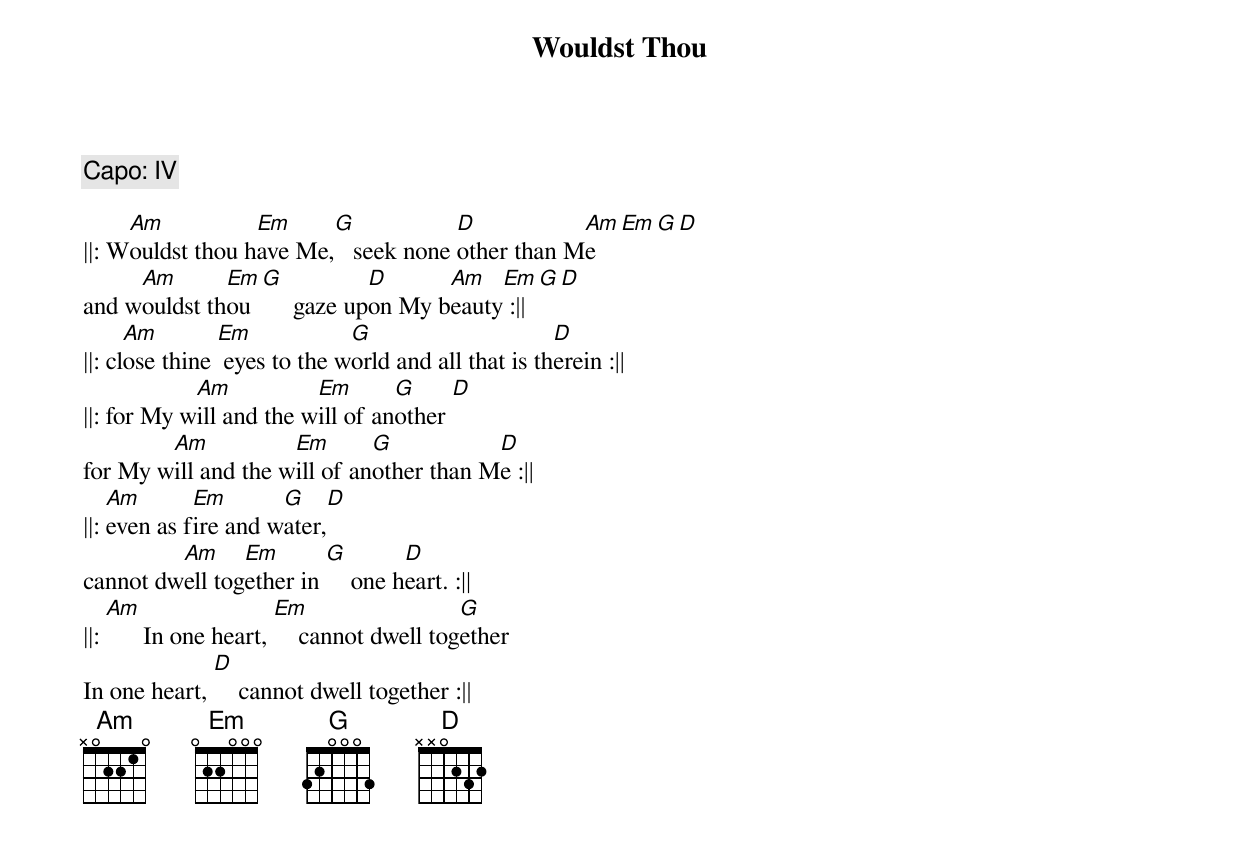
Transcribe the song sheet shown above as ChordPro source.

{title: Wouldst Thou}
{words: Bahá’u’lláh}
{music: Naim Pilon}
{c: Capo: IV}

||: W[Am]ouldst thou h[Em]ave Me,[G]   seek none [D]other than M[Am]e [Em][G][D]
and w[Am]ouldst th[Em]ou [G]     gaze up[D]on My b[Am]eauty[Em] :|| [G][D]
||: cl[Am]ose thine [Em] eyes to the w[G]orld and all that is th[D]erein :||
||: for My w[Am]ill and the w[Em]ill of an[G]other [D]
for My w[Am]ill and the w[Em]ill of an[G]other than M[D]e :||
||: [Am]even as f[Em]ire and w[G]ater,[D]
cannot dw[Am]ell tog[Em]ether in [G]    one h[D]eart. :||
||: [Am]      In one heart, [Em]    cannot dwell tog[G]ether
In one heart, [D]    cannot dwell together :||
